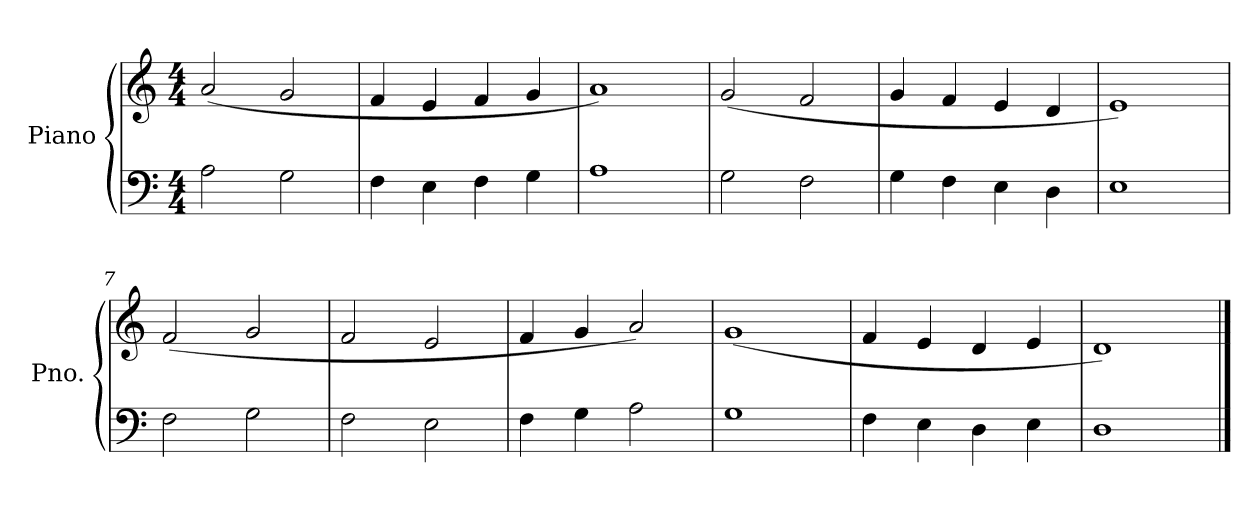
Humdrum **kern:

**kern	**kern
*part1	*part1
*staff2	*staff1
*I"Piano	*
*I'Pno.	*
*clefF4	*clefG2
*k[]	*k[]
*M4/4	*M4/4
*MM96	*MM96
=1	=1
2A\	(<2a/
2G\	2g/
=2	=2
4F\	4f/
4E\	4e/
4F\	4f/
4G\	4g/
=3	=3
1A	1a)
=4	=4
2G\	(<2g/
2F\	2f/
=5	=5
4G\	4g/
4F\	4f/
4E\	4e/
4D\	4d/
=6	=6
1E	1e)
=7	=7
2F\	(<2f/
2G\	2g/
=8	=8
2F\	2f/
2E\	2e/
=9	=9
4F\	4f/
4G\	4g/
2A\	2a/)
=10	=10
1G	(<1g
=11	=11
4F\	4f/
4E\	4e/
4D\	4d/
4E\	4e/
=12	=12
1D	1d)
==	==
*-	*-
